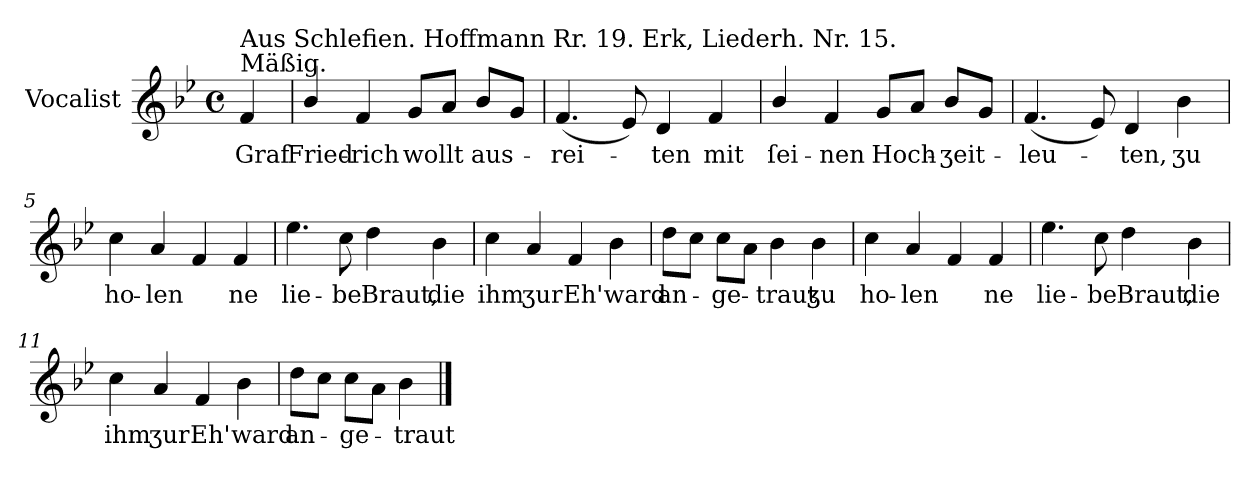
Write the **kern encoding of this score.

**kern	**text
*part1	*part1
*staff1	*staff1
*I"Vocalist	*
*k[b-e-]	*
*B-:	*
*M4/4	*
*met(c)	*
=	=
!LO:TX:a:t=Mäßig.	!
!LO:TX:a:t=Aus Schlefien. Hoffmann Rr. 19. Erk, Liederh. Nr. 15.	!
4f	Graf
=1	=1
4b-/	Fried-
4f	-rich
8gL	wollt
8aJ	.
8b-L	aus-
8gJ	.
=2	=2
(4.f	-rei-
8e-)	.
4d	-ten
4f	mit
=3	=3
4b-/	ſei-
4f	-nen
8gL	Hoch-
8aJ	.
8b-L	-ʒeit-
8gJ	.
=4	=4
(4.f	-leu-
8e-)	.
4d	-ten,
4b-	ʒu
=5	=5
4cc	ho-
4a	-len
4f	.
4f	ne
=6	=6
4.ee-	lie-
8cc	-be
4dd	Braut,
4b-	die
=7	=7
4cc	ihm
4a	ʒur
4f	Eh'
4b-	ward
=8	=8
8ddL	an-
8ccJ	.
8ccL	-ge-
8aJ	.
4b-	-traut
4b-	ʒu
=9	=9
4cc	ho-
4a	-len
4f	.
4f	ne
=10	=10
4.ee-	lie-
8cc	-be
4dd	Braut,
4b-	die
=11	=11
4cc	ihm
4a	ʒur
4f	Eh'
4b-	ward
=12	=12
8ddL	an-
8ccJ	.
8ccL	-ge-
8aJ	.
4b-	-traut
==	==
*-	*-
